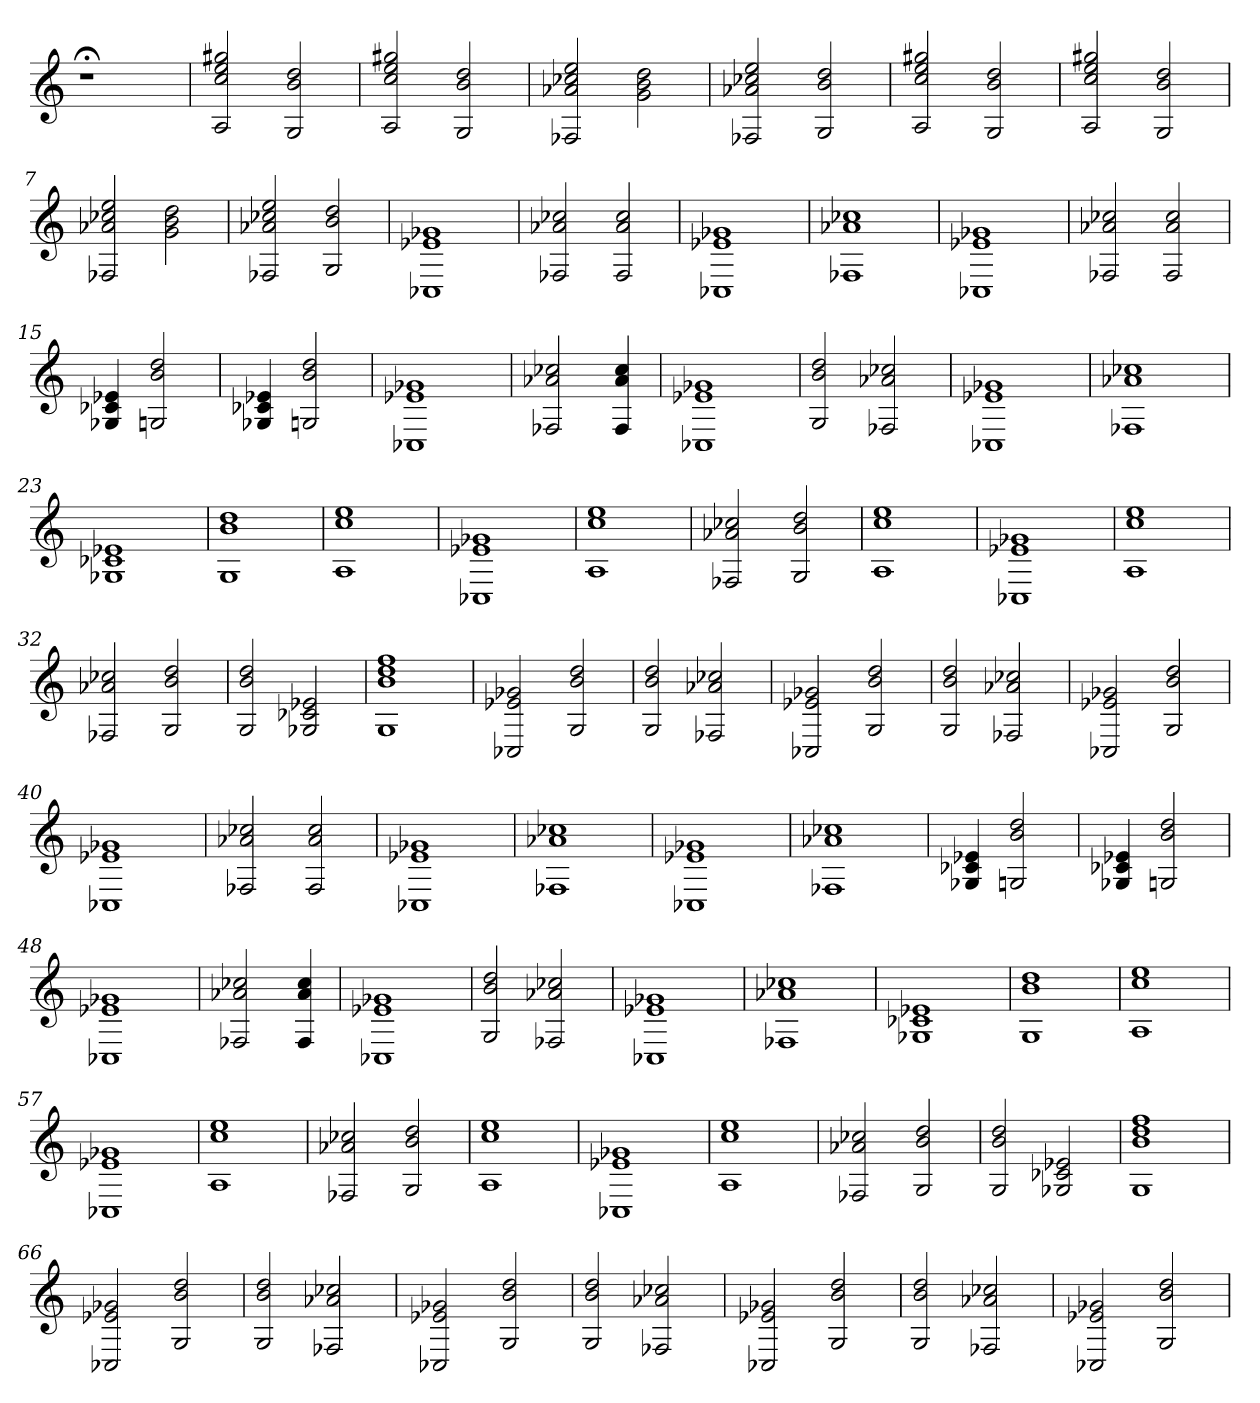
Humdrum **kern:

**kern
*part1
*staff1
=
1r;<
=1
2A 2cc 2ee 2gg#X
2G 2b 2dd
=2
2A 2cc 2ee 2gg#X
2G 2b 2dd
=3
2F-X 2a-X 2cc-X 2ee
2g 2b 2dd
=4
2F-X 2a-X 2cc-X 2ee
2G 2b 2dd
=5
2A 2cc 2ee 2gg#X
2G 2b 2dd
=6
2A 2cc 2ee 2gg#X
2G 2b 2dd
=7
2F-X 2a-X 2cc-X 2ee
2g 2b 2dd
=8
2F-X 2a-X 2cc-X 2ee
2G 2b 2dd
=9
1C-X 1e-X 1g-X
=10
2F-X 2a-X 2cc-X
2F- 2a- 2cc-
=11
1C-X 1e-X 1g-X
=12
1F-X 1a-X 1cc-X
=13
1C-X 1e-X 1g-X
=14
2F-X 2a-X 2cc-X
2F- 2a- 2cc-
=15
4G-X 4c-X 4e-X
2Gn 2b 2dd
=16
4G-X 4c-X 4e-X
2Gn 2b 2dd
=17
1C-X 1e-X 1g-X
=18
2F-X 2a-X 2cc-X
4F- 4a- 4cc-
=19
1C-X 1e-X 1g-X
=20
2G 2b 2dd
2F-X 2a-X 2cc-X
=21
1C-X 1e-X 1g-X
=22
1F-X 1a-X 1cc-X
=23
1G-X 1c-X 1e-X
=24
1G 1b 1dd
=25
1A 1cc 1ee
=26
1C-X 1e-X 1g-X
=27
1A 1cc 1ee
=28
2F-X 2a-X 2cc-X
2G 2b 2dd
=29
1A 1cc 1ee
=30
1C-X 1e-X 1g-X
=31
1A 1cc 1ee
=32
2F-X 2a-X 2cc-X
2G 2b 2dd
=33
2G 2b 2dd
2G-X 2c-X 2e-X
=34
1G 1b 1dd 1ff
=35
2C-X 2e-X 2g-X
2G 2b 2dd
=36
2G 2b 2dd
2F-X 2a-X 2cc-X
=37
2C-X 2e-X 2g-X
2G 2b 2dd
=38
2G 2b 2dd
2F-X 2a-X 2cc-X
=39
2C-X 2e-X 2g-X
2G 2b 2dd
=40
1C-X 1e-X 1g-X
=41
2F-X 2a-X 2cc-X
2F- 2a- 2cc-
=42
1C-X 1e-X 1g-X
=43
1F-X 1a-X 1cc-X
=44
1C-X 1e-X 1g-X
=45
1F-X 1a-X 1cc-X
=46
4G-X 4c-X 4e-X
2Gn 2b 2dd
=47
4G-X 4c-X 4e-X
2Gn 2b 2dd
=48
1C-X 1e-X 1g-X
=49
2F-X 2a-X 2cc-X
4F- 4a- 4cc-
=50
1C-X 1e-X 1g-X
=51
2G 2b 2dd
2F-X 2a-X 2cc-X
=52
1C-X 1e-X 1g-X
=53
1F-X 1a-X 1cc-X
=54
1G-X 1c-X 1e-X
=55
1G 1b 1dd
=56
1A 1cc 1ee
=57
1C-X 1e-X 1g-X
=58
1A 1cc 1ee
=59
2F-X 2a-X 2cc-X
2G 2b 2dd
=60
1A 1cc 1ee
=61
1C-X 1e-X 1g-X
=62
1A 1cc 1ee
=63
2F-X 2a-X 2cc-X
2G 2b 2dd
=64
2G 2b 2dd
2G-X 2c-X 2e-X
=65
1G 1b 1dd 1ff
=66
2C-X 2e-X 2g-X
2G 2b 2dd
=67
2G 2b 2dd
2F-X 2a-X 2cc-X
=68
2C-X 2e-X 2g-X
2G 2b 2dd
=69
2G 2b 2dd
2F-X 2a-X 2cc-X
=70
2C-X 2e-X 2g-X
2G 2b 2dd
=71
2G 2b 2dd
2F-X 2a-X 2cc-X
=72
2C-X 2e-X 2g-X
2G 2b 2dd
=
*-
